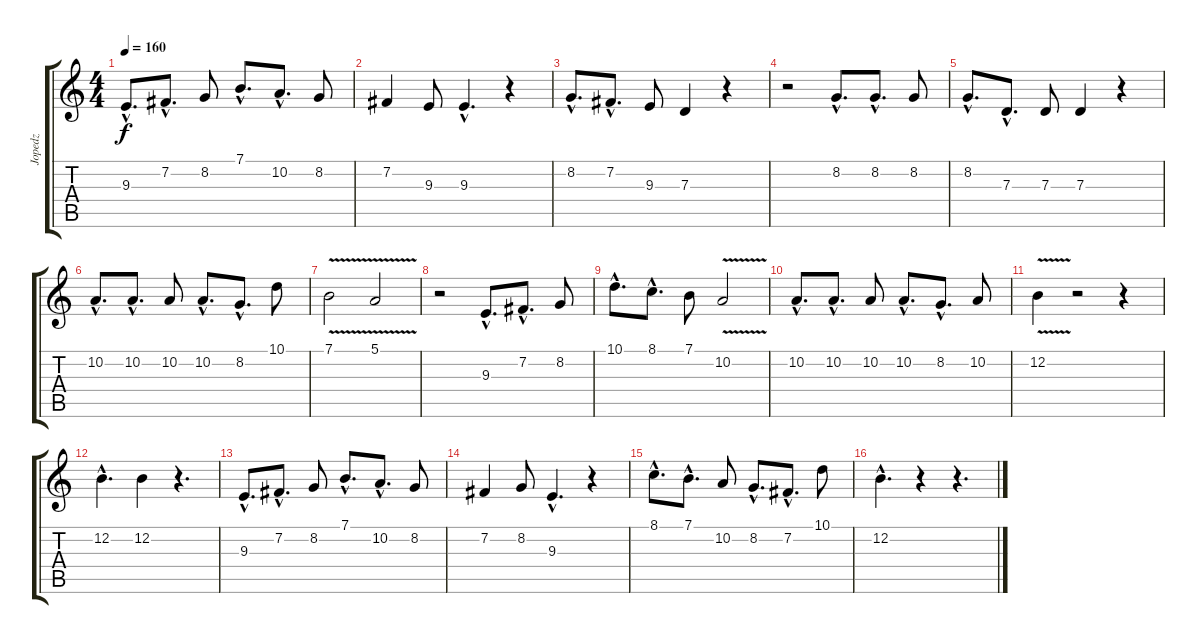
\track ("Jopedz" "Jopedz") {instrument tenorsax}
\staff {score tabs}
\tuning (E4 B3 G3 D3 A2 E2) {hide}
\ts (4 4)
\tempo 160
\clef g2
\ks c
9.3{hac}.8{d dy f} 7.2{hac}.8{d} 8.2.8 7.1{hac}.8{d} 10.2{hac}.8{d} 8.2.8 |
7.2.4 9.3.8 9.3{hac}.4{d} r.4 |
8.2{hac}.8{d} 7.2{hac}.8{d} 9.3.8 7.3.4 r.4 |
r.2 8.2{hac}.8{d} 8.2{hac}.8{d} 8.2.8 |
8.2{hac}.8{d} 7.3{hac}.8{d} 7.3.8 7.3.4 r.4 |
10.2{hac}.8{d} 10.2{hac}.8{d} 10.2.8 10.2{hac}.8{d} 8.2{hac}.8{d} 10.1.8 |
7.1{v}.2 5.1{v}.2 |
r.2 9.3{hac}.8{d} 7.2{hac}.8{d} 8.2.8 |
10.1{hac}.8{d} 8.1{hac}.8{d} 7.1.8 10.2{v}.2 |
10.2{hac}.8{d} 10.2{hac}.8{d} 10.2.8 10.2{hac}.8{d} 8.2{hac}.8{d} 10.2.8 |
12.2{v}.4 r.2 r.4 |
12.2{hac}.4{d} 12.2.4 r.4{d} |
9.3{hac}.8{d} 7.2{hac}.8{d} 8.2.8 7.1{hac}.8{d} 10.2{hac}.8{d} 8.2.8 |
7.2.4 8.2.8 9.3{hac}.4{d} r.4 |
8.1{hac}.8{d} 7.1{hac}.8{d} 10.2.8 8.2{hac}.8{d} 7.2{hac}.8{d} 10.1.8 |
12.2{hac}.4{d} r.4 r.4{d}
